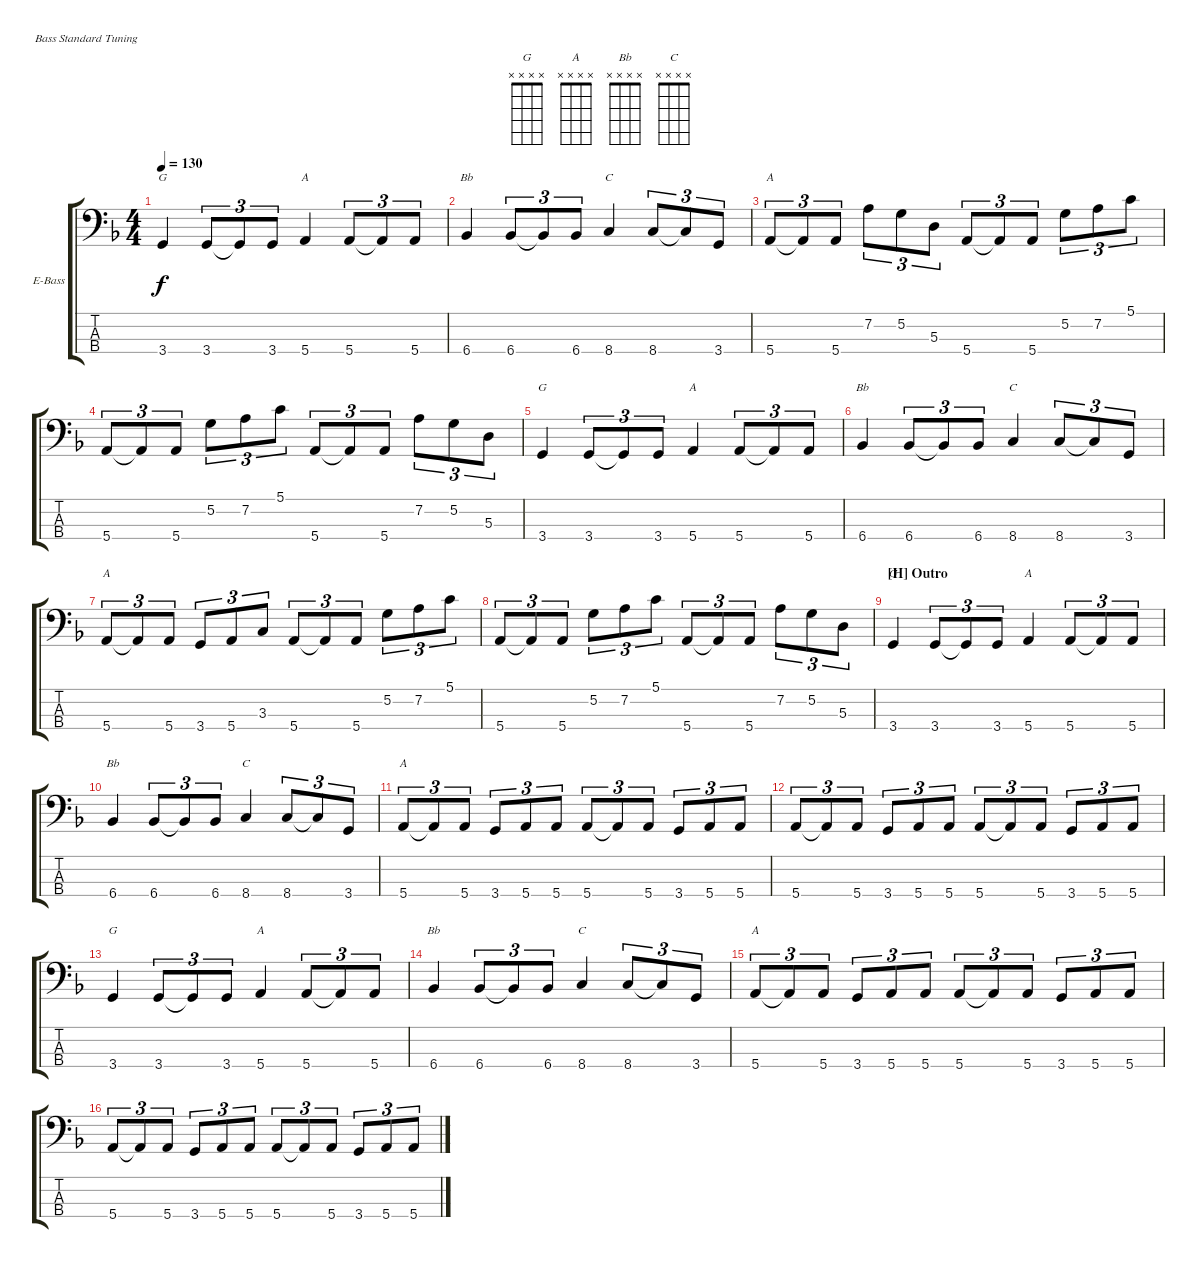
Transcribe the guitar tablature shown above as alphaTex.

\defaultSystemsLayout 4
\bracketExtendMode groupsimilarinstruments
\firstSystemTrackNameOrientation horizontal
\otherSystemsTrackNameOrientation horizontal
\track ("Nick O'Malley" "E-Bass") {instrument electricbassfinger}
\staff {score tabs}
\tuning (G2 D2 A1 E1)
\chord ("G" x x x x)
\chord ("A" x x x x)
\chord ("Bb" x x x x)
\chord ("C" x x x x)
\ts (4 4)
\tempo 130
\clef f4
\ks f
3.4.4{ch "G" dy f} 3.4.8{tu (3 2)} 3.4{t}.8{tu (3 2)} 3.4.8{tu (3 2)} 5.4.4{ch "A"} 5.4.8{tu (3 2)} 5.4{t}.8{tu (3 2)} 5.4.8{tu (3 2)} |
6.4.4{ch "Bb"} 6.4.8{tu (3 2)} 6.4{t}.8{tu (3 2)} 6.4.8{tu (3 2)} 8.4.4{ch "C"} 8.4.8{tu (3 2)} 8.4{t}.8{tu (3 2)} 3.4.8{tu (3 2)} |
5.4.8{tu (3 2) ch "A"} 5.4{t}.8{tu (3 2)} 5.4.8{tu (3 2)} 7.2.8{tu (3 2)} 5.2.8{tu (3 2)} 5.3.8{tu (3 2)} 5.4.8{tu (3 2)} 5.4{t}.8{tu (3 2)} 5.4.8{tu (3 2)} 5.2.8{tu (3 2)} 7.2.8{tu (3 2)} 5.1.8{tu (3 2)} |
5.4.8{tu (3 2)} 5.4{t}.8{tu (3 2)} 5.4.8{tu (3 2)} 5.2.8{tu (3 2)} 7.2.8{tu (3 2)} 5.1.8{tu (3 2)} 5.4.8{tu (3 2)} 5.4{t}.8{tu (3 2)} 5.4.8{tu (3 2)} 7.2.8{tu (3 2)} 5.2.8{tu (3 2)} 5.3.8{tu (3 2)} |
3.4.4{ch "G"} 3.4.8{tu (3 2)} 3.4{t}.8{tu (3 2)} 3.4.8{tu (3 2)} 5.4.4{ch "A"} 5.4.8{tu (3 2)} 5.4{t}.8{tu (3 2)} 5.4.8{tu (3 2)} |
6.4.4{ch "Bb"} 6.4.8{tu (3 2)} 6.4{t}.8{tu (3 2)} 6.4.8{tu (3 2)} 8.4.4{ch "C"} 8.4.8{tu (3 2)} 8.4{t}.8{tu (3 2)} 3.4.8{tu (3 2)} |
5.4.8{tu (3 2) ch "A"} 5.4{t}.8{tu (3 2)} 5.4.8{tu (3 2)} 3.4.8{tu (3 2)} 5.4.8{tu (3 2)} 3.3.8{tu (3 2)} 5.4.8{tu (3 2)} 5.4{t}.8{tu (3 2)} 5.4.8{tu (3 2)} 5.2.8{tu (3 2)} 7.2.8{tu (3 2)} 5.1.8{tu (3 2)} |
5.4.8{tu (3 2)} 5.4{t}.8{tu (3 2)} 5.4.8{tu (3 2)} 5.2.8{tu (3 2)} 7.2.8{tu (3 2)} 5.1.8{tu (3 2)} 5.4.8{tu (3 2)} 5.4{t}.8{tu (3 2)} 5.4.8{tu (3 2)} 7.2.8{tu (3 2)} 5.2.8{tu (3 2)} 5.3.8{tu (3 2)} |
\section ("H" "Outro")
3.4.4{ch "G"} 3.4.8{tu (3 2)} 3.4{t}.8{tu (3 2)} 3.4.8{tu (3 2)} 5.4.4{ch "A"} 5.4.8{tu (3 2)} 5.4{t}.8{tu (3 2)} 5.4.8{tu (3 2)} |
6.4.4{ch "Bb"} 6.4.8{tu (3 2)} 6.4{t}.8{tu (3 2)} 6.4.8{tu (3 2)} 8.4.4{ch "C"} 8.4.8{tu (3 2)} 8.4{t}.8{tu (3 2)} 3.4.8{tu (3 2)} |
5.4.8{tu (3 2) ch "A"} 5.4{t}.8{tu (3 2)} 5.4.8{tu (3 2)} 3.4.8{tu (3 2)} 5.4.8{tu (3 2)} 5.4.8{tu (3 2)} 5.4.8{tu (3 2)} 5.4{t}.8{tu (3 2)} 5.4.8{tu (3 2)} 3.4.8{tu (3 2)} 5.4.8{tu (3 2)} 5.4.8{tu (3 2)} |
5.4.8{tu (3 2)} 5.4{t}.8{tu (3 2)} 5.4.8{tu (3 2)} 3.4.8{tu (3 2)} 5.4.8{tu (3 2)} 5.4.8{tu (3 2)} 5.4.8{tu (3 2)} 5.4{t}.8{tu (3 2)} 5.4.8{tu (3 2)} 3.4.8{tu (3 2)} 5.4.8{tu (3 2)} 5.4.8{tu (3 2)} |
3.4.4{ch "G"} 3.4.8{tu (3 2)} 3.4{t}.8{tu (3 2)} 3.4.8{tu (3 2)} 5.4.4{ch "A"} 5.4.8{tu (3 2)} 5.4{t}.8{tu (3 2)} 5.4.8{tu (3 2)} |
6.4.4{ch "Bb"} 6.4.8{tu (3 2)} 6.4{t}.8{tu (3 2)} 6.4.8{tu (3 2)} 8.4.4{ch "C"} 8.4.8{tu (3 2)} 8.4{t}.8{tu (3 2)} 3.4.8{tu (3 2)} |
5.4.8{tu (3 2) ch "A"} 5.4{t}.8{tu (3 2)} 5.4.8{tu (3 2)} 3.4.8{tu (3 2)} 5.4.8{tu (3 2)} 5.4.8{tu (3 2)} 5.4.8{tu (3 2)} 5.4{t}.8{tu (3 2)} 5.4.8{tu (3 2)} 3.4.8{tu (3 2)} 5.4.8{tu (3 2)} 5.4.8{tu (3 2)} |
5.4.8{tu (3 2)} 5.4{t}.8{tu (3 2)} 5.4.8{tu (3 2)} 3.4.8{tu (3 2)} 5.4.8{tu (3 2)} 5.4.8{tu (3 2)} 5.4.8{tu (3 2)} 5.4{t}.8{tu (3 2)} 5.4.8{tu (3 2)} 3.4.8{tu (3 2)} 5.4.8{tu (3 2)} 5.4.8{tu (3 2)}
